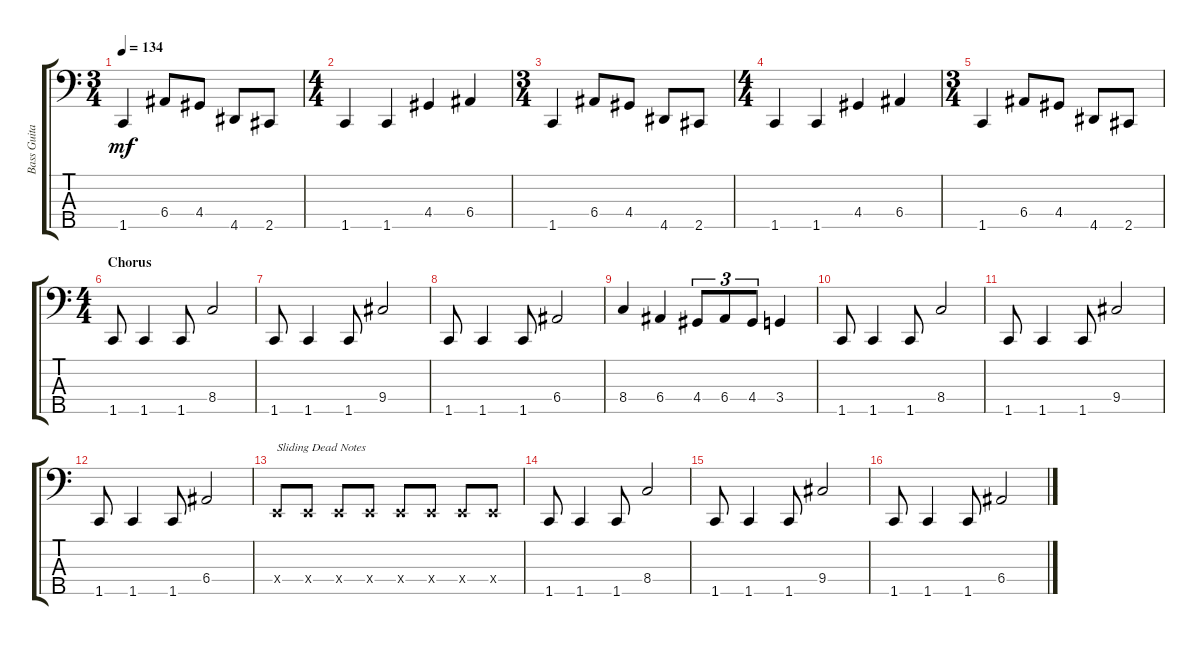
\track ("Bass Guitar" "Bass Guita") {instrument electricbassfinger}
\staff {score tabs}
\tuning (G2 D2 A1 E1 B0) {hide}
\ts (3 4)
\tempo 134
\clef f4
\ks c
1.5.4{dy mf} 6.4.8 4.4.8 4.5.8 2.5.8 |
\ts (4 4)
1.5.4 1.5.4 4.4.4 6.4.4 |
\ts (3 4)
1.5.4 6.4.8 4.4.8 4.5.8 2.5.8 |
\ts (4 4)
1.5.4 1.5.4 4.4.4 6.4.4 |
\ts (3 4)
1.5.4 6.4.8 4.4.8 4.5.8 2.5.8 |
\ts (4 4)
\section ("" "Chorus")
1.5.8 1.5.4 1.5.8 8.4.2 |
1.5.8 1.5.4 1.5.8 9.4.2 |
1.5.8 1.5.4 1.5.8 6.4.2 |
8.4.4 6.4.4 4.4.8{tu (3 2)} 6.4.8{tu (3 2)} 4.4.8{tu (3 2)} 3.4.4 |
1.5.8 1.5.4 1.5.8 8.4.2 |
1.5.8 1.5.4 1.5.8 9.4.2 |
1.5.8 1.5.4 1.5.8 6.4.2 |
0.4{x}.8{txt "Sliding Dead Notes"} 0.4{x}.8 0.4{x}.8 0.4{x}.8 0.4{x}.8 0.4{x}.8 0.4{x}.8 0.4{x}.8 |
1.5.8 1.5.4 1.5.8 8.4.2 |
1.5.8 1.5.4 1.5.8 9.4.2 |
1.5.8 1.5.4 1.5.8 6.4.2
